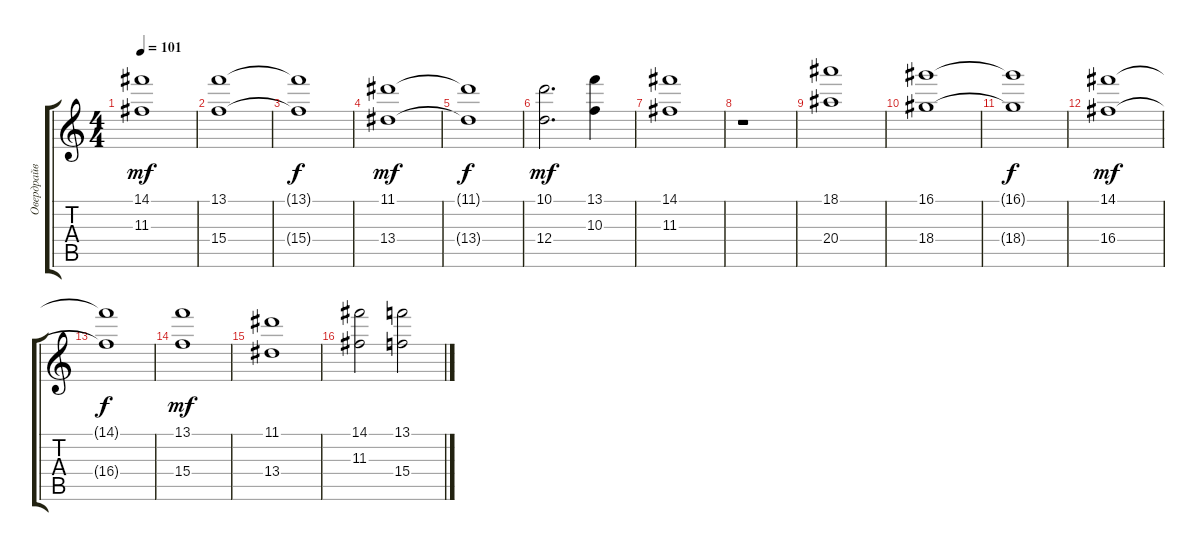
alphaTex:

\track ("Овердрайв 1" "Овердрайв ") {instrument overdrivenguitar}
\staff {score tabs}
\tuning (E4 B3 G3 D3 A2 E2) {hide}
\ts (4 4)
\tempo 101
\clef g2
\ks c
(14.1 11.3).1{dy mf} |
(13.1 15.4).1 |
(13.1{t} 15.4{t}).1{dy f} |
(11.1 13.4).1{dy mf} |
(11.1{t} 13.4{t}).1{dy f} |
(10.1 12.4).2{d dy mf} (13.1 10.3).4 |
(14.1 11.3).1 |
r.1 |
(18.1 20.4).1 |
(16.1 18.4).1 |
(16.1{t} 18.4{t}).1{dy f} |
(14.1 16.4).1{dy mf} |
(14.1{t} 16.4{t}).1{dy f} |
(13.1 15.4).1{dy mf} |
(11.1 13.4).1 |
(14.1 11.3).2 (13.1 15.4).2
